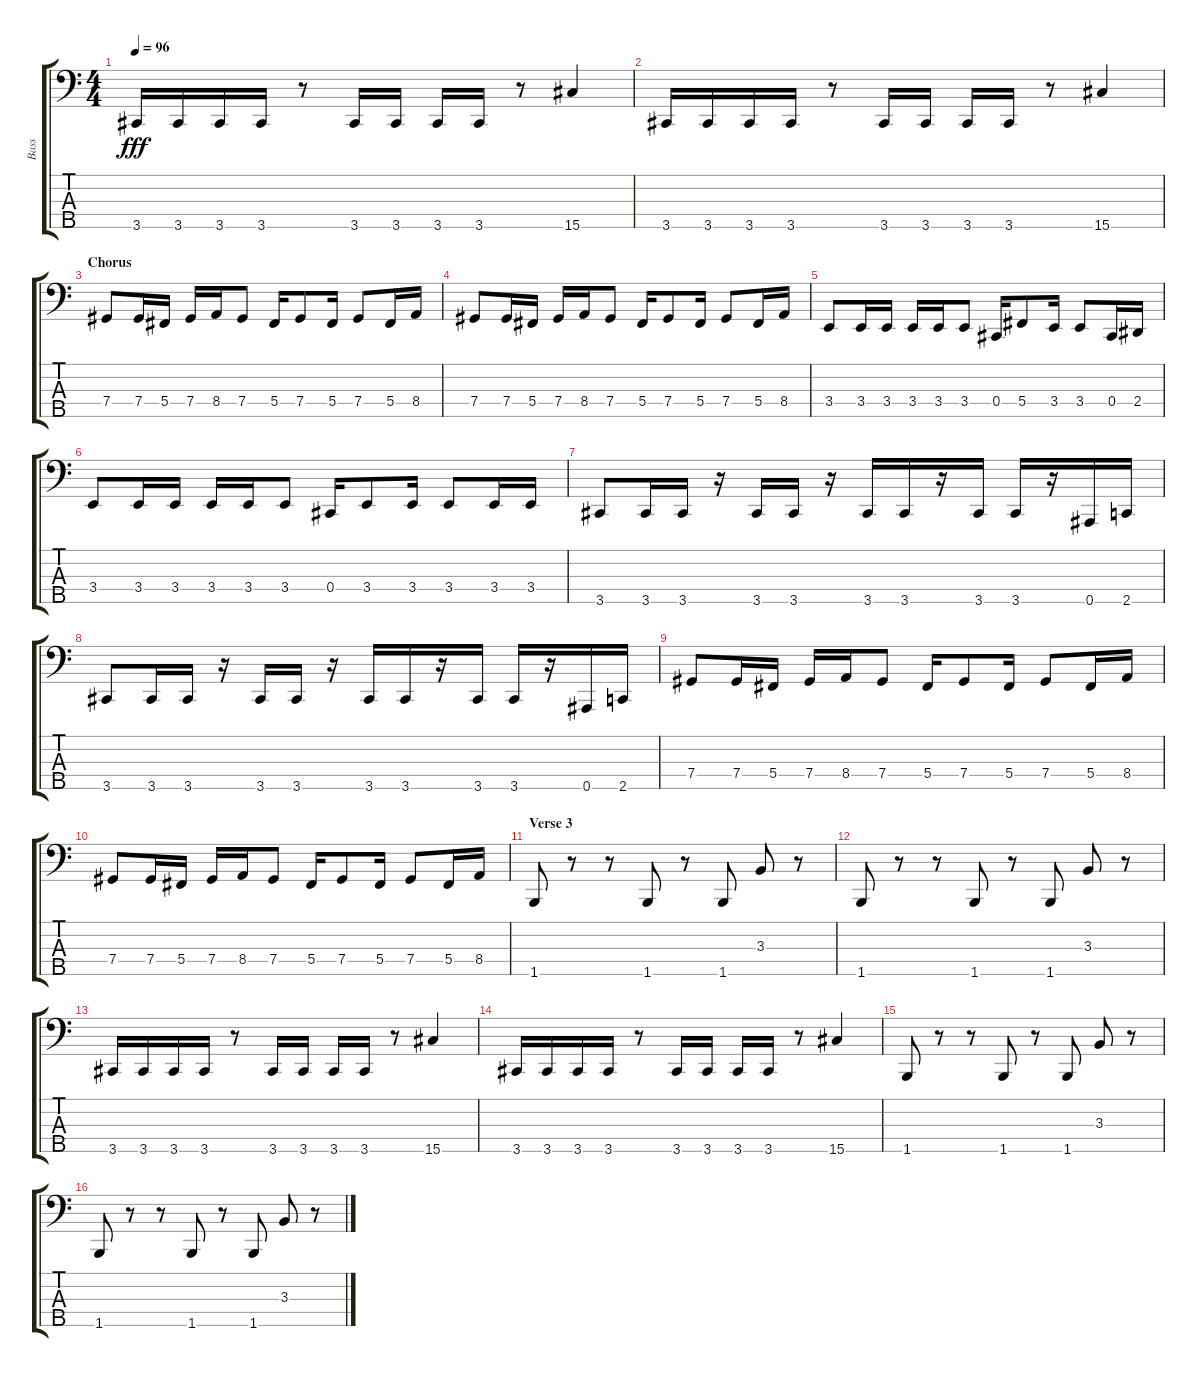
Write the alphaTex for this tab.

\track ("Bass" "Bass") {instrument electricbassfinger}
\staff {score tabs}
\tuning (Gb2 Db2 Ab1 Db1 Bb0) {hide}
\ts (4 4)
\tempo 96
\clef f4
\ks c
3.5.16{dy fff} 3.5.16 3.5.16 3.5.16 r.8 3.5.16 3.5.16 3.5.16 3.5.16 r.8 15.5.4 |
3.5.16 3.5.16 3.5.16 3.5.16 r.8 3.5.16 3.5.16 3.5.16 3.5.16 r.8 15.5.4 |
\section ("" "Chorus")
7.4.8 7.4.16 5.4.16 7.4.16 8.4.16 7.4.8 5.4.16 7.4.8 5.4.16 7.4.8 5.4.16 8.4.16 |
7.4.8 7.4.16 5.4.16 7.4.16 8.4.16 7.4.8 5.4.16 7.4.8 5.4.16 7.4.8 5.4.16 8.4.16 |
3.4.8 3.4.16 3.4.16 3.4.16 3.4.16 3.4.8 0.4.16 5.4.8 3.4.16 3.4.8 0.4.16 2.4.16 |
3.4.8 3.4.16 3.4.16 3.4.16 3.4.16 3.4.8 0.4.16 3.4.8 3.4.16 3.4.8 3.4.16 3.4.16 |
3.5.8 3.5.16 3.5.16 r.16 3.5.16 3.5.16 r.16 3.5.16 3.5.16 r.16 3.5.16 3.5.16 r.16 0.5.16 2.5.16 |
3.5.8 3.5.16 3.5.16 r.16 3.5.16 3.5.16 r.16 3.5.16 3.5.16 r.16 3.5.16 3.5.16 r.16 0.5.16 2.5.16 |
7.4.8 7.4.16 5.4.16 7.4.16 8.4.16 7.4.8 5.4.16 7.4.8 5.4.16 7.4.8 5.4.16 8.4.16 |
7.4.8 7.4.16 5.4.16 7.4.16 8.4.16 7.4.8 5.4.16 7.4.8 5.4.16 7.4.8 5.4.16 8.4.16 |
\section ("" "Verse 3")
1.5.8 r.8 r.8 1.5.8 r.8 1.5.8 3.3.8 r.8 |
1.5.8 r.8 r.8 1.5.8 r.8 1.5.8 3.3.8 r.8 |
3.5.16 3.5.16 3.5.16 3.5.16 r.8 3.5.16 3.5.16 3.5.16 3.5.16 r.8 15.5.4 |
3.5.16 3.5.16 3.5.16 3.5.16 r.8 3.5.16 3.5.16 3.5.16 3.5.16 r.8 15.5.4 |
1.5.8 r.8 r.8 1.5.8 r.8 1.5.8 3.3.8 r.8 |
1.5.8 r.8 r.8 1.5.8 r.8 1.5.8 3.3.8 r.8
